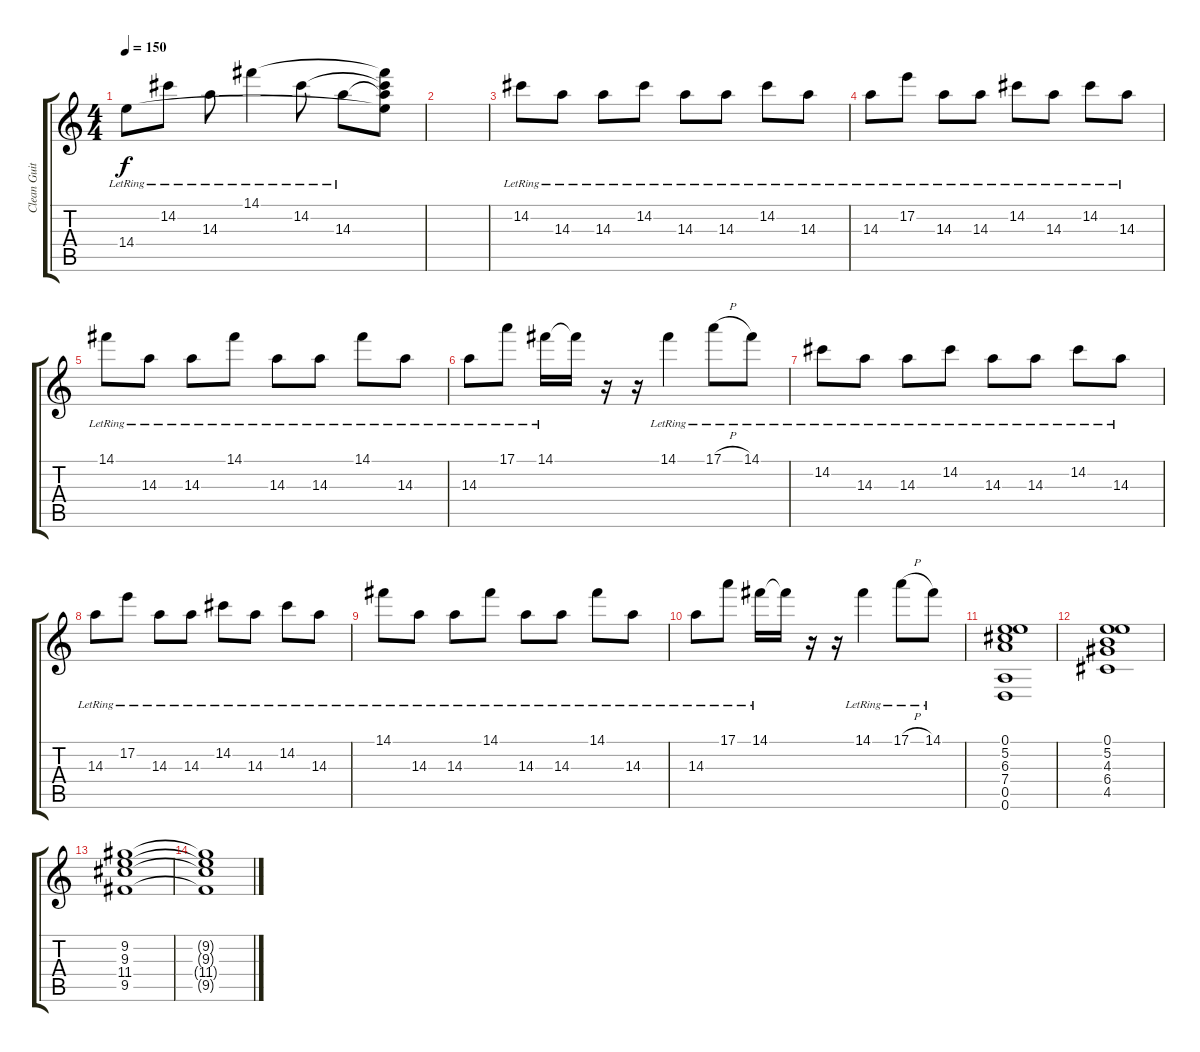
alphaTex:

\track ("Clean Guitar" "Clean Guit") {instrument acousticguitarsteel}
\staff {score tabs}
\tuning (E4 B3 G3 D3 A2 D2) {hide}
\ts (4 4)
\tempo 150
\clef g2
\ks c
14.4{lr}.8{dy f} 14.2{lr}.8 14.3{lr}.8 14.1{lr}.4 14.2{lr}.8 14.3{lr}.8 (14.1{t} 14.2{t} 14.3{t} 14.4{t}).8 |
|
14.2{lr}.8 14.3{lr}.8 14.3{lr}.8 14.2{lr}.8 14.3{lr}.8 14.3{lr}.8 14.2{lr}.8 14.3{lr}.8 |
14.3{lr}.8 17.2{lr}.8 14.3{lr}.8 14.3{lr}.8 14.2{lr}.8 14.3{lr}.8 14.2{lr}.8 14.3{lr}.8 |
14.1{lr}.8 14.3{lr}.8 14.3{lr}.8 14.1{lr}.8 14.3{lr}.8 14.3{lr}.8 14.1{lr}.8 14.3{lr}.8 |
14.3{lr}.8 17.1{lr}.8 14.1{lr}.16 14.1{t}.16 r.16 r.16 14.1{lr}.4 17.1{h lr}.8 14.1{lr}.8 |
14.2{lr}.8 14.3{lr}.8 14.3{lr}.8 14.2{lr}.8 14.3{lr}.8 14.3{lr}.8 14.2{lr}.8 14.3{lr}.8 |
14.3{lr}.8 17.2{lr}.8 14.3{lr}.8 14.3{lr}.8 14.2{lr}.8 14.3{lr}.8 14.2{lr}.8 14.3{lr}.8 |
14.1{lr}.8 14.3{lr}.8 14.3{lr}.8 14.1{lr}.8 14.3{lr}.8 14.3{lr}.8 14.1{lr}.8 14.3{lr}.8 |
14.3{lr}.8 17.1{lr}.8 14.1{lr}.16 14.1{t}.16 r.16 r.16 14.1{lr}.4 17.1{h lr}.8 14.1{lr}.8 |
(0.1 5.2 6.3 7.4 0.5 0.6).1 |
(0.1 5.2 4.3 6.4 4.5).1 |
(9.2 9.3 11.4 9.5).1 |
(9.2{t} 9.3{t} 11.4{t} 9.5{t}).1
